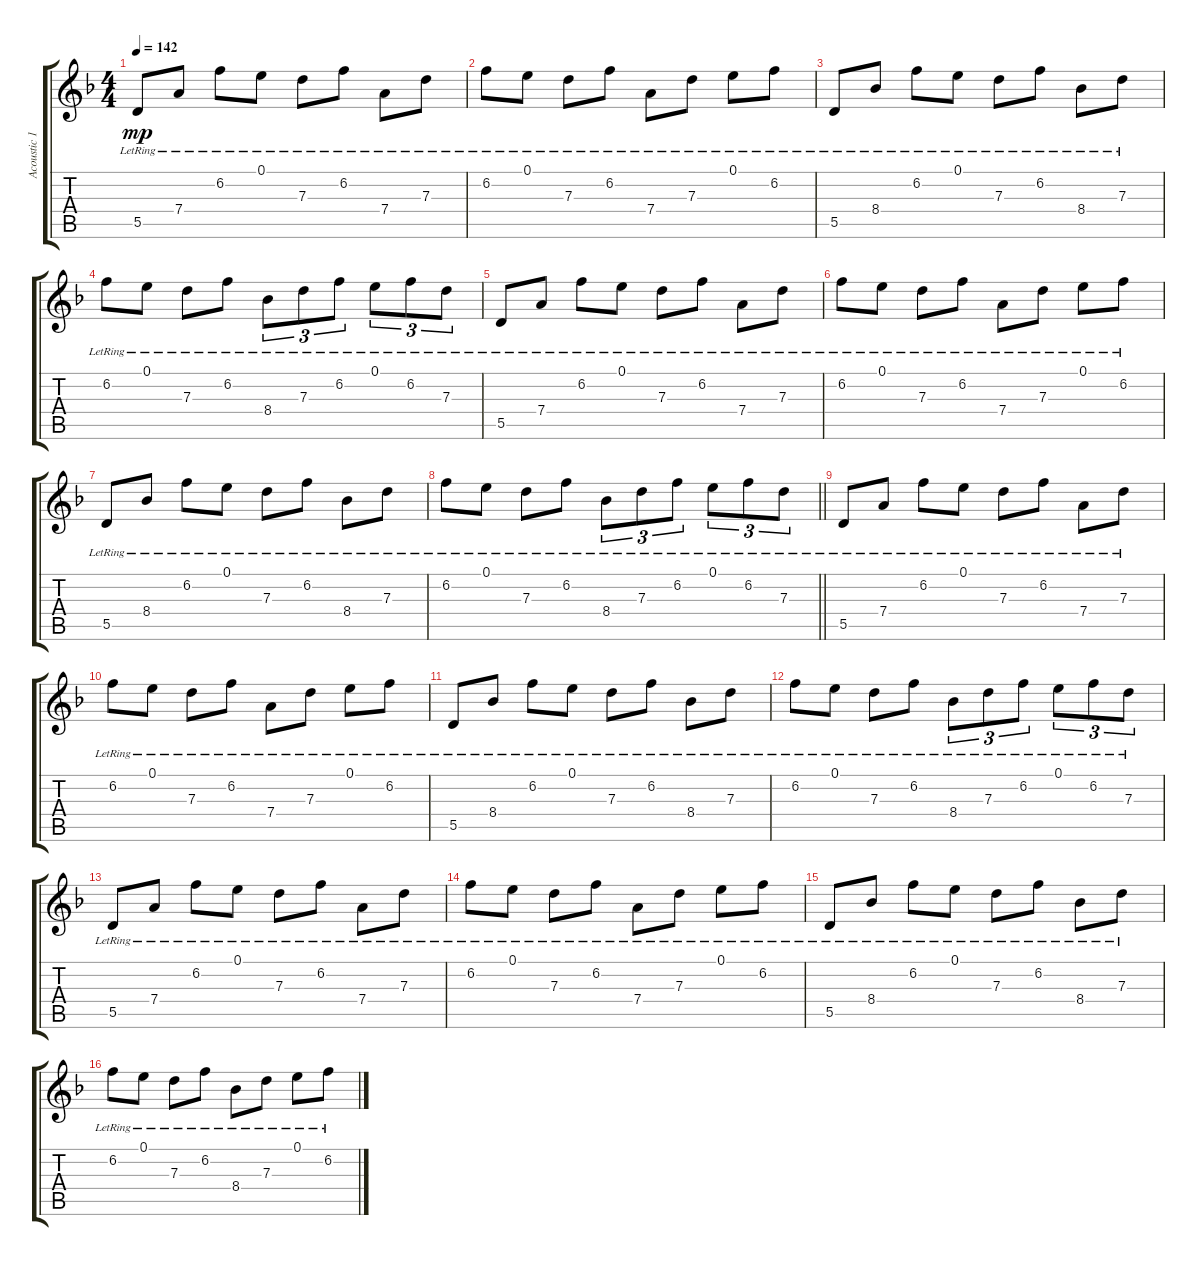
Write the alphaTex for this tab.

\track ("Acoustic 12st 1" "Acoustic 1") {instrument acousticguitarsteel}
\staff {score tabs}
\tuning (E4 B3 G3 D3 A2 E2) {hide}
\ts (4 4)
\tempo 142
\clef g2
\ks f
5.5{lr}.8{dy mp instrument acousticguitarsteel} 7.4{lr}.8 6.2{lr}.8 0.1{lr}.8 7.3{lr}.8 6.2{lr}.8 7.4{lr}.8 7.3{lr}.8 |
6.2{lr}.8 0.1{lr}.8 7.3{lr}.8 6.2{lr}.8 7.4{lr}.8 7.3{lr}.8 0.1{lr}.8 6.2{lr}.8 |
5.5{lr}.8 8.4{lr}.8 6.2{lr}.8 0.1{lr}.8 7.3{lr}.8 6.2{lr}.8 8.4{lr}.8 7.3{lr}.8 |
6.2{lr}.8 0.1{lr}.8 7.3{lr}.8 6.2{lr}.8 8.4{lr}.8{tu (3 2)} 7.3{lr}.8{tu (3 2)} 6.2{lr}.8{tu (3 2)} 0.1{lr}.8{tu (3 2)} 6.2{lr}.8{tu (3 2)} 7.3{lr}.8{tu (3 2)} |
5.5{lr}.8 7.4{lr}.8 6.2{lr}.8 0.1{lr}.8 7.3{lr}.8 6.2{lr}.8 7.4{lr}.8 7.3{lr}.8 |
6.2{lr}.8 0.1{lr}.8 7.3{lr}.8 6.2{lr}.8 7.4{lr}.8 7.3{lr}.8 0.1{lr}.8 6.2{lr}.8 |
5.5{lr}.8 8.4{lr}.8 6.2{lr}.8 0.1{lr}.8 7.3{lr}.8 6.2{lr}.8 8.4{lr}.8 7.3{lr}.8 |
\barLineRight lightlight
6.2{lr}.8 0.1{lr}.8 7.3{lr}.8 6.2{lr}.8 8.4{lr}.8{tu (3 2)} 7.3{lr}.8{tu (3 2)} 6.2{lr}.8{tu (3 2)} 0.1{lr}.8{tu (3 2)} 6.2{lr}.8{tu (3 2)} 7.3{lr}.8{tu (3 2)} |
5.5{lr}.8 7.4{lr}.8 6.2{lr}.8 0.1{lr}.8 7.3{lr}.8 6.2{lr}.8 7.4{lr}.8 7.3{lr}.8 |
6.2{lr}.8 0.1{lr}.8 7.3{lr}.8 6.2{lr}.8 7.4{lr}.8 7.3{lr}.8 0.1{lr}.8 6.2{lr}.8 |
5.5{lr}.8 8.4{lr}.8 6.2{lr}.8 0.1{lr}.8 7.3{lr}.8 6.2{lr}.8 8.4{lr}.8 7.3{lr}.8 |
6.2{lr}.8 0.1{lr}.8 7.3{lr}.8 6.2{lr}.8 8.4{lr}.8{tu (3 2)} 7.3{lr}.8{tu (3 2)} 6.2{lr}.8{tu (3 2)} 0.1{lr}.8{tu (3 2)} 6.2{lr}.8{tu (3 2)} 7.3{lr}.8{tu (3 2)} |
5.5{lr}.8 7.4{lr}.8 6.2{lr}.8 0.1{lr}.8 7.3{lr}.8 6.2{lr}.8 7.4{lr}.8 7.3{lr}.8 |
6.2{lr}.8 0.1{lr}.8 7.3{lr}.8 6.2{lr}.8 7.4{lr}.8 7.3{lr}.8 0.1{lr}.8 6.2{lr}.8 |
5.5{lr}.8 8.4{lr}.8 6.2{lr}.8 0.1{lr}.8 7.3{lr}.8 6.2{lr}.8 8.4{lr}.8 7.3{lr}.8 |
6.2{lr}.8 0.1{lr}.8 7.3{lr}.8 6.2{lr}.8 8.4{lr}.8 7.3{lr}.8 0.1{lr}.8 6.2{lr}.8
